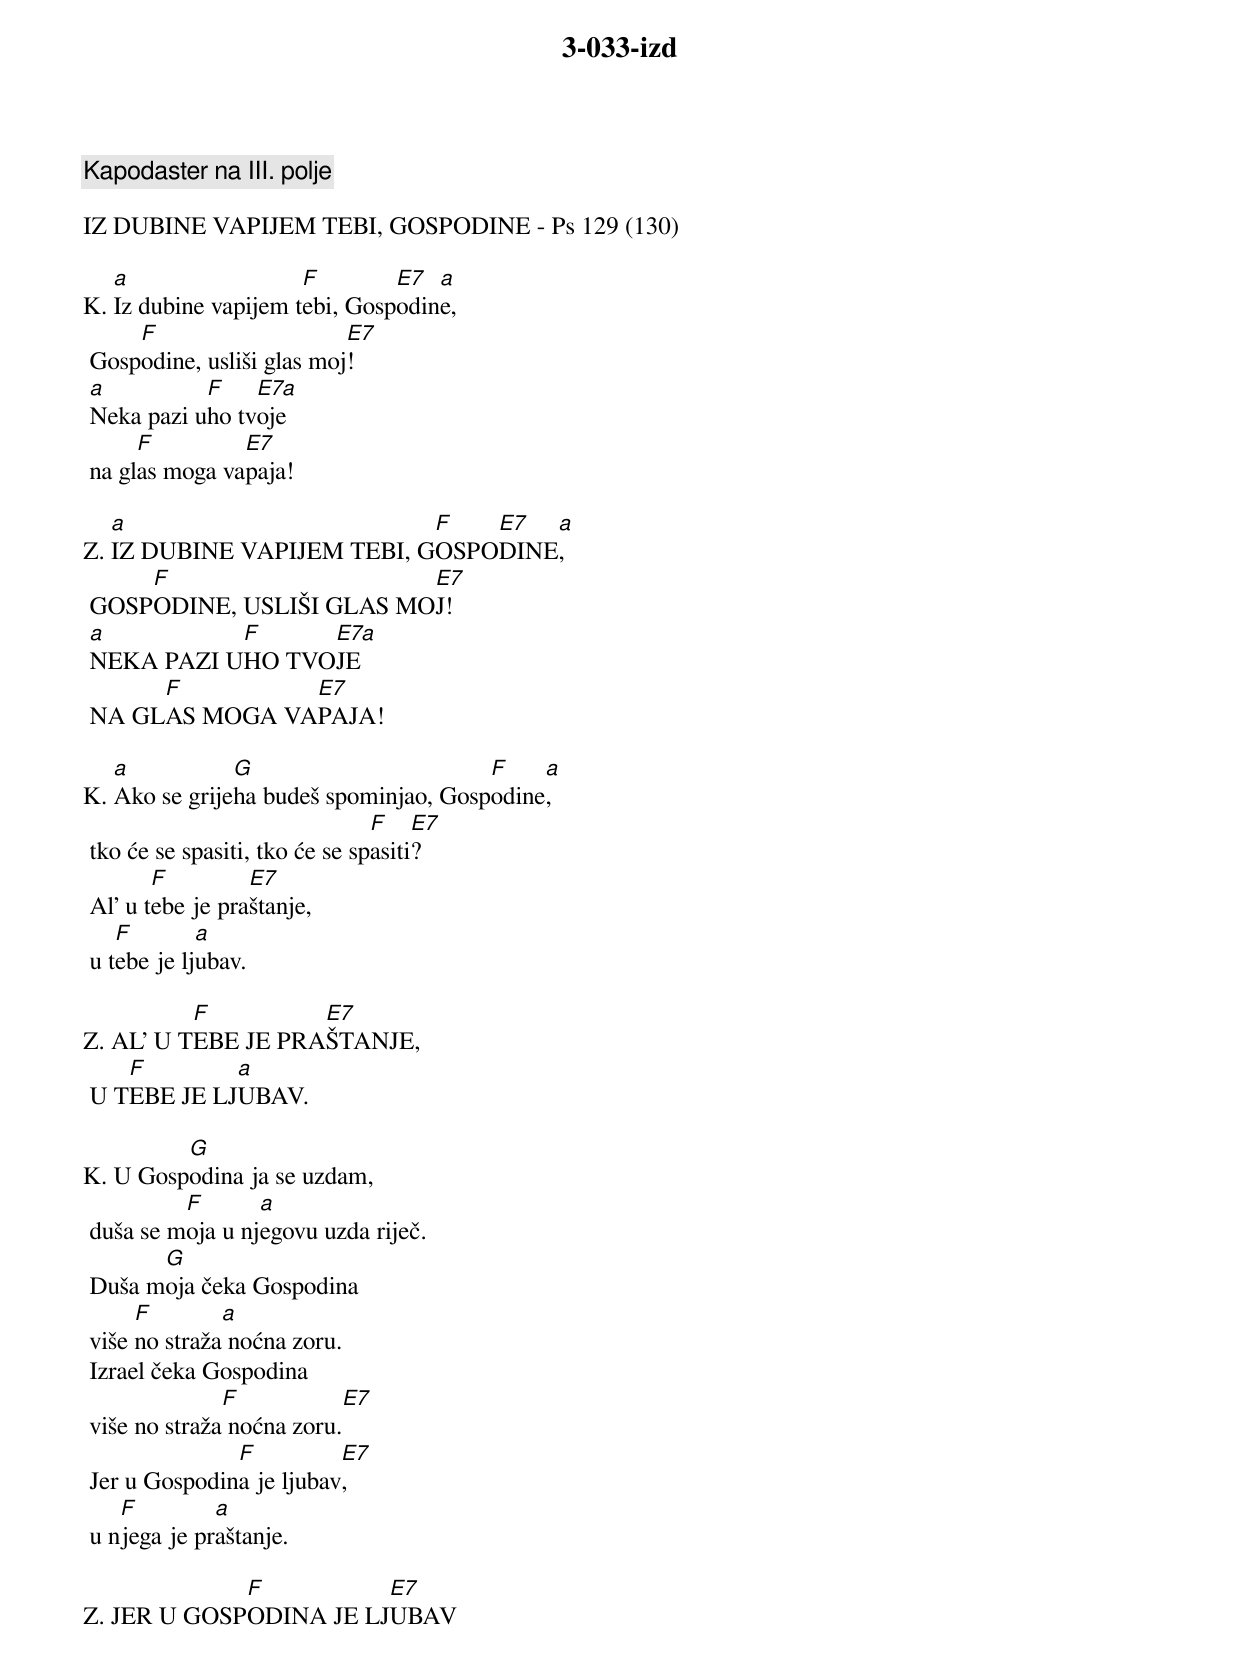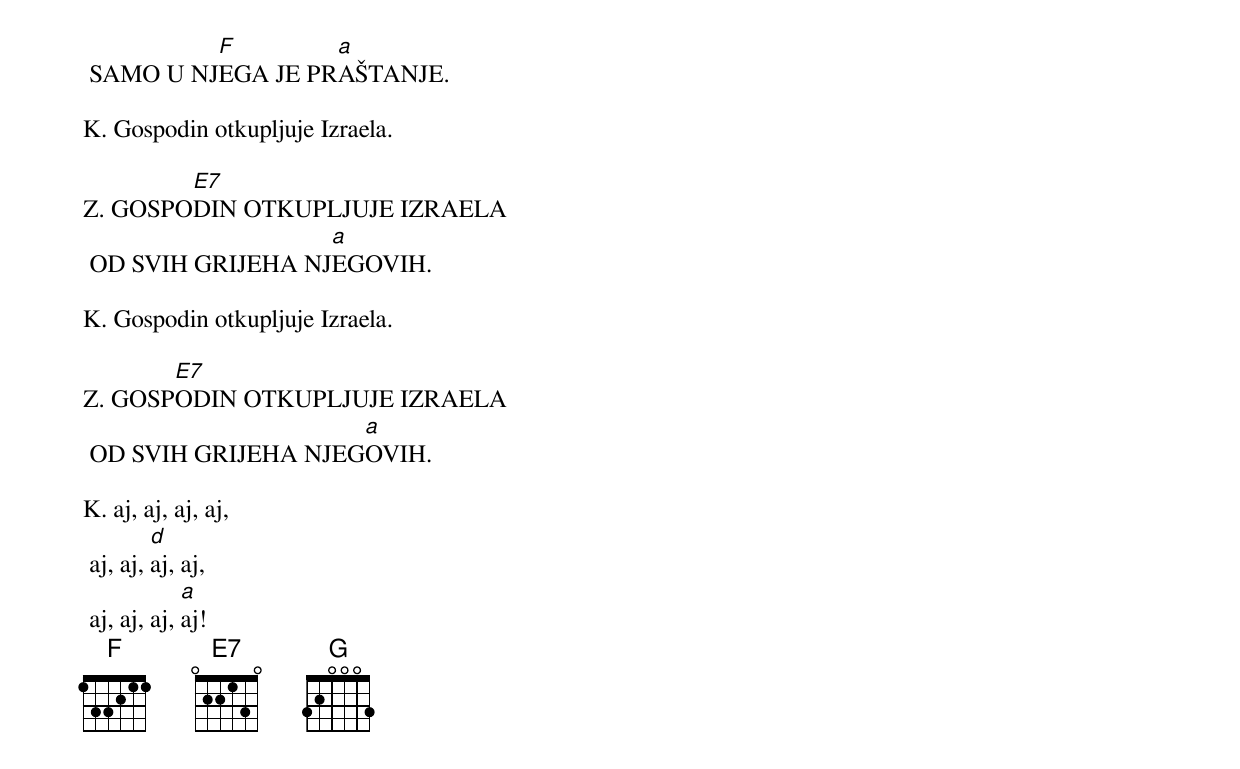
{title: 3-033-izd}

{comment: Kapodaster na III. polje}

IZ DUBINE VAPIJEM TEBI, GOSPODINE - Ps 129 (130)

K.	[a]Iz dubine vapijem t[F]ebi, Gosp[E7]odin[a]e,
	Gosp[F]odine, usliši glas moj[E7]!
	[a]Neka pazi u[F]ho tv[E7a]oje
	na gl[F]as moga va[E7]paja!

Z.	[a]IZ DUBINE VAPIJEM TEBI, G[F]OSPO[E7]DINE[a],
	GOSP[F]ODINE, USLIŠI GLAS MO[E7]J!
	[a]NEKA PAZI U[F]HO TVO[E7a]JE
	NA GL[F]AS MOGA VA[E7]PAJA!

K.	[a]Ako se grije[G]ha budeš spominjao, Gosp[F]odine[a],
	tko će se spasiti, tko će se sp[F]asiti[E7]?
	Al' u t[F]ebe je pra[E7]štanje,
	u t[F]ebe je lj[a]ubav.

Z.	AL' U T[F]EBE JE PRA[E7]ŠTANJE,
	U T[F]EBE JE LJ[a]UBAV.

K.	U Gosp[G]odina ja se uzdam,
	duša se m[F]oja u nj[a]egovu uzda riječ.
	Duša m[G]oja čeka Gospodina
	više [F]no straža[a] noćna zoru.
	Izrael čeka Gospodina
	više no straža[F] noćna zoru.[E7]
	Jer u Gospodin[F]a je ljubav[E7],
	u n[F]jega je pr[a]aštanje.

Z.	JER U GOSP[F]ODINA JE LJ[E7]UBAV
	SAMO U NJ[F]EGA JE PR[a]AŠTANJE.

K.	Gospodin otkupljuje Izraela.

Z.	GOSPO[E7]DIN OTKUPLJUJE IZRAELA
	OD SVIH GRIJEHA NJ[a]EGOVIH.

K.	Gospodin otkupljuje Izraela.

Z.	GOSP[E7]ODIN OTKUPLJUJE IZRAELA
	OD SVIH GRIJEHA NJEG[a]OVIH.

K.	aj, aj, aj, aj,
	aj, aj, [d]aj, aj,
	aj, aj, aj, [a]aj!
